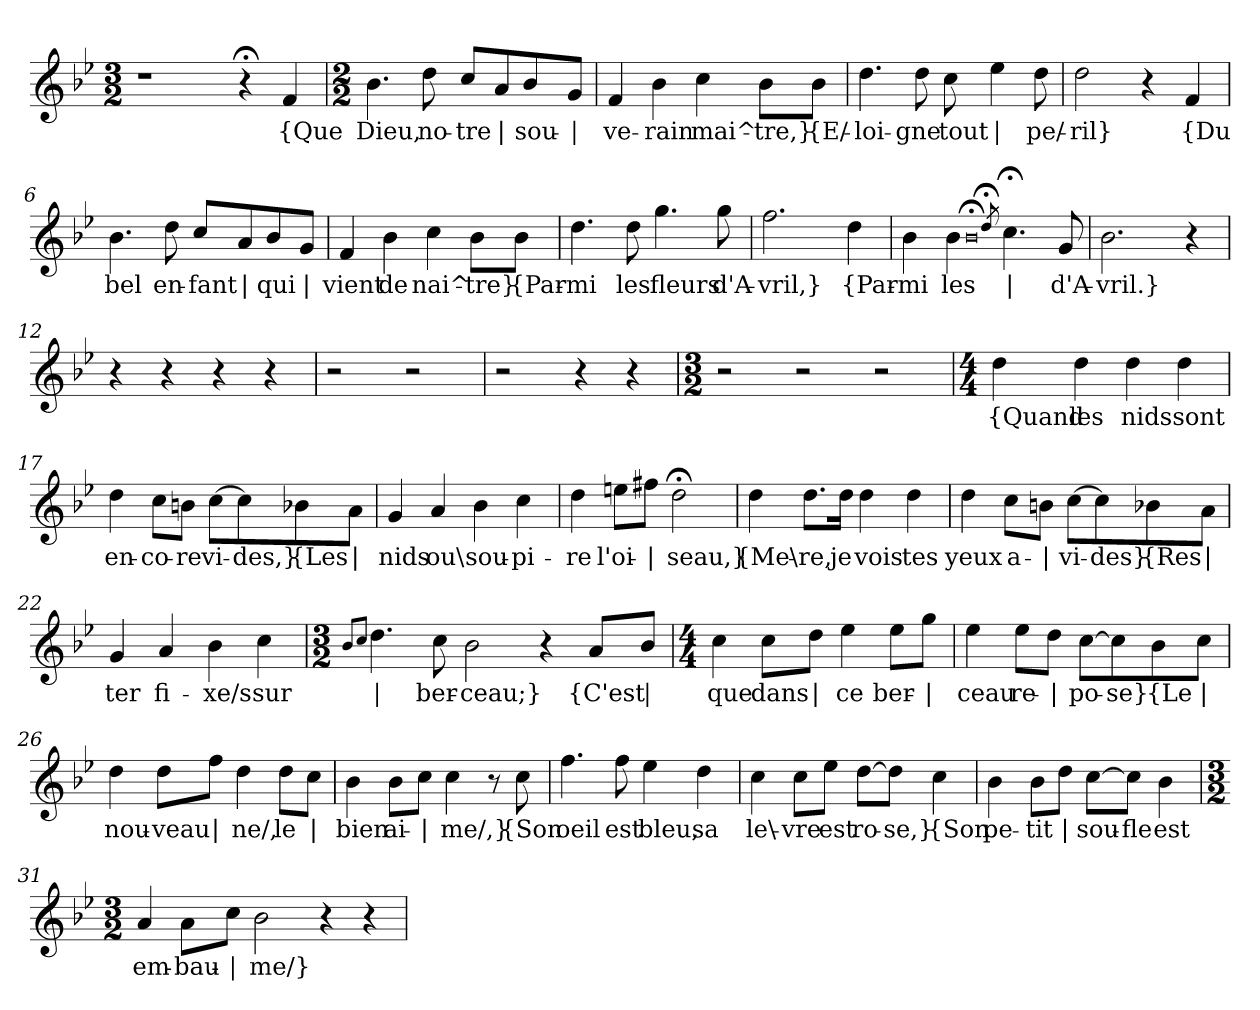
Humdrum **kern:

**kern	**text
*part1	*part1
*staff1	*staff1
*clefG2	*
*k[b-e-]	*
*M3/2	*
=1	=1
1r	.
4r;<	.
!	!LO:LY:b
4f/	{Que
=2	=2
*M2/2	*
!	!LO:LY:b
4.b-\	Dieu,
!	!LO:LY:b
8dd\	no-
!	!LO:LY:b
8cc/L	-tre
!	!LO:LY:b
8a/	|
!	!LO:LY:b
8b-/	sou-
!	!LO:LY:b
8g/J	|
=3	=3
!	!LO:LY:b
4f/	-ve-
!	!LO:LY:b
4b-\	-rain
!	!LO:LY:b
4cc\	mai^-
!	!LO:LY:b
8b-\L	-tre,}
!	!LO:LY:b
8b-\J	{E/-
=4	=4
!	!LO:LY:b
4.dd\	-loi-
!	!LO:LY:b
8dd\	-gne
!	!LO:LY:b
8cc\	tout
!	!LO:LY:b
4ee-\	|
!	!LO:LY:b
8dd\	pe/-
=5	=5
!	!LO:LY:b
2dd\	-ril}
4r	.
!	!LO:LY:b
4f/	{Du
!!LO:LB:g=z
=6	=6
!	!LO:LY:b
4.b-\	bel
!	!LO:LY:b
8dd\	en-
!	!LO:LY:b
8cc/L	-fant
!	!LO:LY:b
8a/	|
!	!LO:LY:b
8b-/	qui
!	!LO:LY:b
8g/J	|
=7	=7
!	!LO:LY:b
4f/	vient
!	!LO:LY:b
4b-\	de
!	!LO:LY:b
4cc\	nai^-
!	!LO:LY:b
8b-\L	-tre}
!	!LO:LY:b
8b-\J	{Par-
=8	=8
!	!LO:LY:b
4.dd\	-mi
!	!LO:LY:b
8dd\	les
!	!LO:LY:b
4.gg\	fleurs
!	!LO:LY:b
8gg\	d'A-
=9	=9
!	!LO:LY:b
2.ff\	-vril,}
!	!LO:LY:b
4dd\	{Par-
=10	=10
!	!LO:LY:b
4b-\	-mi
!	!LO:LY:b
4b-\	les
0qb-;<	.
8qdd;</	.
!	!LO:LY:b
4.cc;<\	|
!	!LO:LY:b
8g/	d'A-
!!LO:LB:g=z
=11	=11
!	!LO:LY:b
2.b-\	-vril.}
4r	.
=12	=12
4r	.
4r	.
4r	.
4r	.
=13	=13
2r	.
2r	.
=14	=14
2r	.
4r	.
4r	.
=15	=15
*M3/2	*
2r	.
2r	.
2r	.
=16	=16
*M4/4	*
!	!LO:LY:b
4dd\	{Quand
!	!LO:LY:b
4dd\	les
!	!LO:LY:b
4dd\	nids
!	!LO:LY:b
4dd\	sont
=17	=17
!	!LO:LY:b
4dd\	en-
!	!LO:LY:b
8cc\L	-co-
!	!LO:LY:b
8bn\J	-re
!	!LO:LY:b
[8cc\L	vi-
!	!LO:LY:b
8cc\]	-des,}
!	!LO:LY:b
8b-X\	{Les
!	!LO:LY:b
8a\J	|
!!LO:LB:g=z
=18	=18
!	!LO:LY:b
4g/	nids
!	!LO:LY:b
4a/	ou\
!	!LO:LY:b
4b-\	sou-
!	!LO:LY:b
4cc\	-pi-
=19	=19
!	!LO:LY:b
4dd\	-re
!	!LO:LY:b
8een\L	l'oi-
!	!LO:LY:b
8ff#X\J	|
!	!LO:LY:b
2dd;<\	-seau,}
=20	=20
!	!LO:LY:b
4dd\	{Me\-
!	!LO:LY:b
8.dd\L	-re,
!	!LO:LY:b
16dd\Jk	je
!	!LO:LY:b
4dd\	vois
!	!LO:LY:b
4dd\	tes
=21	=21
!	!LO:LY:b
4dd\	yeux
!	!LO:LY:b
8cc\L	a-
!	!LO:LY:b
8bn\J	|
!	!LO:LY:b
[8cc\L	-vi-
!	!LO:LY:b
8cc\]	-des}
!	!LO:LY:b
8b-X\	{Res
!	!LO:LY:b
8a\J	|
!!LO:LB:g=z
=22	=22
!	!LO:LY:b
4g/	-ter
!	!LO:LY:b
4a/	fi-
!	!LO:LY:b
4b-\	-xe/s
!	!LO:LY:b
4cc\	sur
=23	=23
*M3/2	*
8qb-/L	.
8qcc/J	.
!	!LO:LY:b
4.dd\	|
!	!LO:LY:b
8cc\	ber-
!	!LO:LY:b
2b-\	-ceau;}
4r	.
!	!LO:LY:b
8a/L	{C'est
!	!LO:LY:b
8b-/J	|
=24	=24
*M4/4	*
!	!LO:LY:b
4cc\	que
!	!LO:LY:b
8cc\L	dans
!	!LO:LY:b
8dd\J	|
!	!LO:LY:b
4ee-\	ce
!	!LO:LY:b
8ee-\L	ber-
!	!LO:LY:b
8gg\J	|
=25	=25
!	!LO:LY:b
4ee-\	-ceau
!	!LO:LY:b
8ee-\L	re-
!	!LO:LY:b
8dd\J	|
!	!LO:LY:b
[8cc\L	-po-
!	!LO:LY:b
8cc\]	-se}
!	!LO:LY:b
8b-\	{Le
!	!LO:LY:b
8cc\J	|
!!LO:LB:g=z
=26	=26
!	!LO:LY:b
4dd\	nou-
!	!LO:LY:b
8dd\L	-veau
!	!LO:LY:b
8ff\J	|
!	!LO:LY:b
4dd\	ne/,
!	!LO:LY:b
8dd\L	le
!	!LO:LY:b
8cc\J	|
=27	=27
!	!LO:LY:b
4b-\	bien
!	!LO:LY:b
8b-\L	ai-
!	!LO:LY:b
8cc\J	|
!	!LO:LY:b
4cc\	-me/,}
8r	.
!	!LO:LY:b
8cc\	{Son
=28	=28
!	!LO:LY:b
4.ff\	oeil
!	!LO:LY:b
8ff\	est
!	!LO:LY:b
4ee-\	bleu,
!	!LO:LY:b
4dd\	sa
=29	=29
!	!LO:LY:b
4cc\	le\-
!	!LO:LY:b
8cc\L	-vre
!	!LO:LY:b
8ee-\J	est
!	!LO:LY:b
[8dd\L	ro-
!	!LO:LY:b
8dd\J]	-se,}
!	!LO:LY:b
4cc\	{Son
!!LO:LB:g=z
=30	=30
!	!LO:LY:b
4b-\	pe-
!	!LO:LY:b
8b-\L	-tit
!	!LO:LY:b
8dd\J	|
!	!LO:LY:b
[8cc\L	sou-
!	!LO:LY:b
8cc\J]	-fle
!	!LO:LY:b
4b-\	est
=31	=31
*M3/2	*
!	!LO:LY:b
4a/	em-
!	!LO:LY:b
8a\L	-bau-
!	!LO:LY:b
8cc\J	|
!	!LO:LY:b
2b-\	-me/}
4r	.
4r	.
=	=
*-	*-
